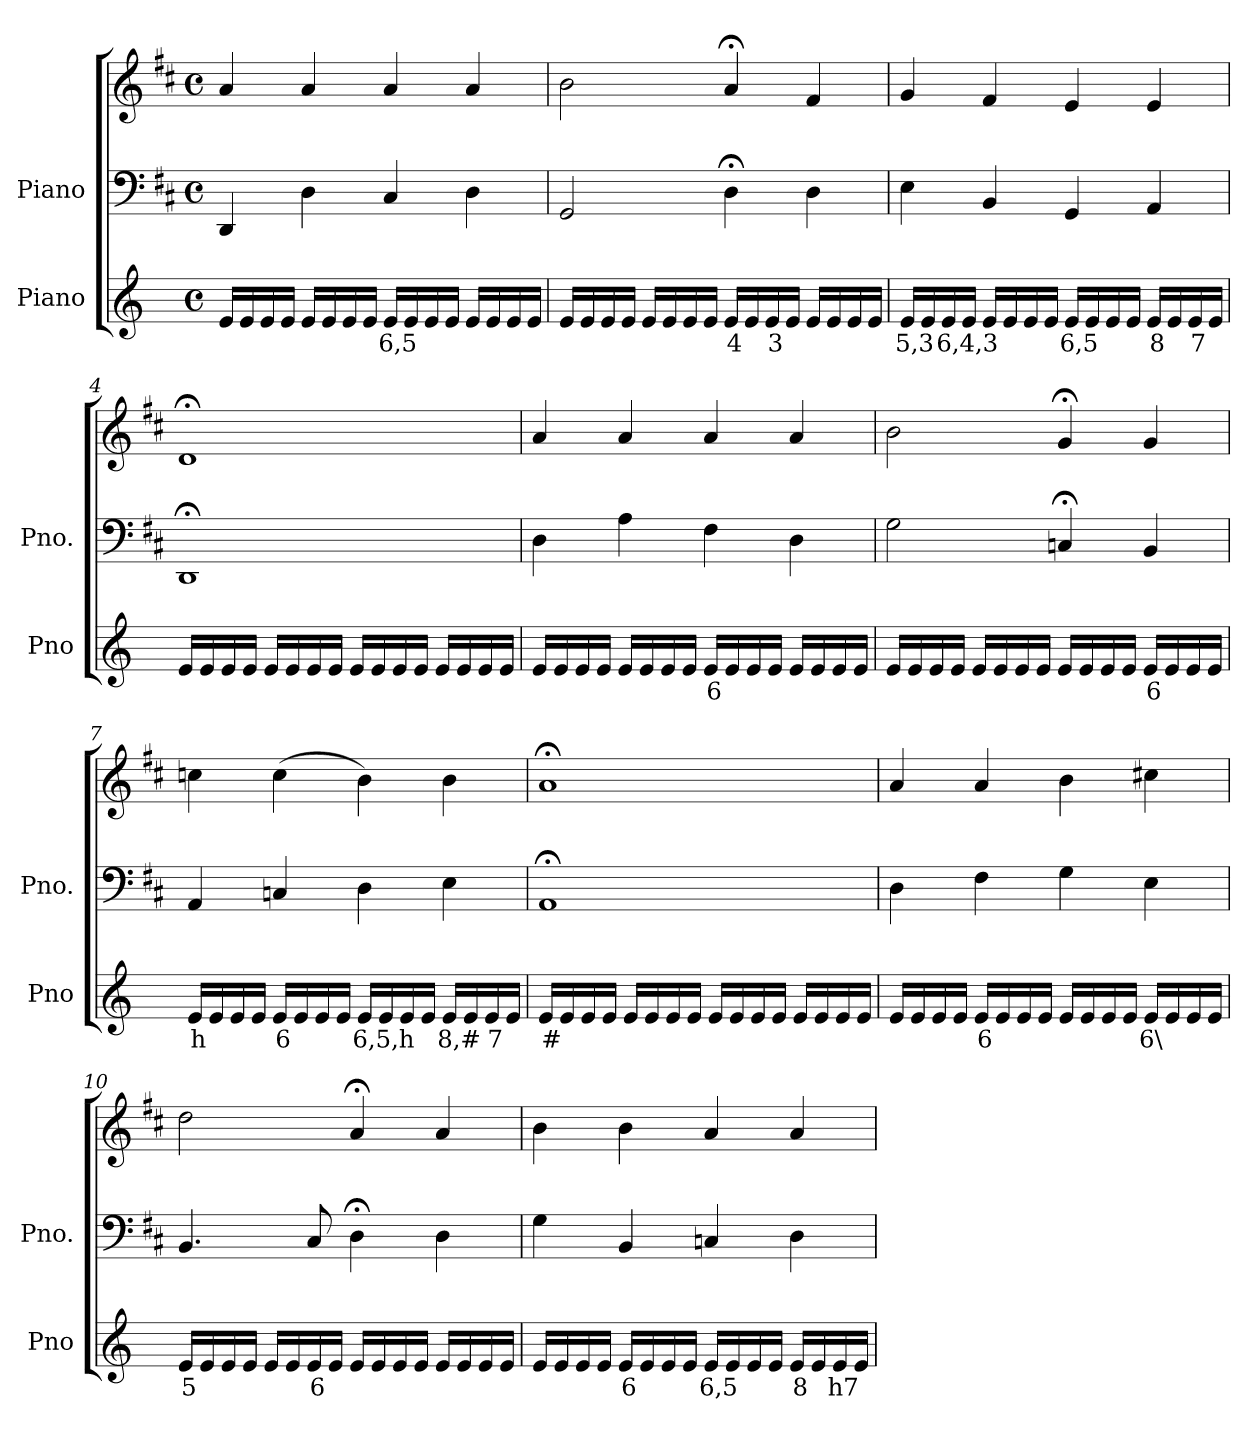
**kern	**text	**kern	**kern
*part2	*part2	*part1	*part1
*staff3	*staff3	*staff2	*staff1
*I"Piano	*	*I"Piano	*
*I'Pno	*	*I'Pno.	*
*clefG2	*	*clefF4	*clefG2
*k[]	*	*k[f#c#]	*k[f#c#]
*M4/4	*	*M4/4	*M4/4
*met(c)	*	*met(c)	*met(c)
=1	=1	=1	=1
16e/LL	.	4DD/	4a/
16e/	.	.	.
16e/	.	.	.
16e/JJ	.	.	.
16e/LL	.	4D\	4a/
16e/	.	.	.
16e/	.	.	.
16e/JJ	.	.	.
!	!LO:LY:b	!	!
16e/LL	6,5	4C#/	4a/
16e/	.	.	.
16e/	.	.	.
16e/JJ	.	.	.
16e/LL	.	4D\	4a/
16e/	.	.	.
16e/	.	.	.
16e/JJ	.	.	.
=2	=2	=2	=2
16e/LL	.	2GG/	2b\
16e/	.	.	.
16e/	.	.	.
16e/JJ	.	.	.
16e/LL	.	.	.
16e/	.	.	.
16e/	.	.	.
16e/JJ	.	.	.
!	!LO:LY:b	!	!
16e/LL	4	4D;<\	4a;</
16e/	.	.	.
!	!LO:LY:b	!	!
16e/	3	.	.
16e/JJ	.	.	.
16e/LL	.	4D\	4f#/
16e/	.	.	.
16e/	.	.	.
16e/JJ	.	.	.
=3	=3	=3	=3
!	!LO:LY:b	!	!
16e/LL	5,3	4E\	4g/
16e/	.	.	.
!	!LO:LY:b	!	!
16e/	6,4,3	.	.
16e/JJ	.	.	.
16e/LL	.	4BB/	4f#/
16e/	.	.	.
16e/	.	.	.
16e/JJ	.	.	.
!	!LO:LY:b	!	!
16e/LL	6,5	4GG/	4e/
16e/	.	.	.
16e/	.	.	.
16e/JJ	.	.	.
!	!LO:LY:b	!	!
16e/LL	8	4AA/	4e/
16e/	.	.	.
!	!LO:LY:b	!	!
16e/	7	.	.
16e/JJ	.	.	.
=4	=4	=4	=4
16e/LL	.	1DD;<	1d;<
16e/	.	.	.
16e/	.	.	.
16e/JJ	.	.	.
16e/LL	.	.	.
16e/	.	.	.
16e/	.	.	.
16e/JJ	.	.	.
16e/LL	.	.	.
16e/	.	.	.
16e/	.	.	.
16e/JJ	.	.	.
16e/LL	.	.	.
16e/	.	.	.
16e/	.	.	.
16e/JJ	.	.	.
=5	=5	=5	=5
16e/LL	.	4D\	4a/
16e/	.	.	.
16e/	.	.	.
16e/JJ	.	.	.
16e/LL	.	4A\	4a/
16e/	.	.	.
16e/	.	.	.
16e/JJ	.	.	.
!	!LO:LY:b	!	!
16e/LL	6	4F#\	4a/
16e/	.	.	.
16e/	.	.	.
16e/JJ	.	.	.
16e/LL	.	4D\	4a/
16e/	.	.	.
16e/	.	.	.
16e/JJ	.	.	.
=6	=6	=6	=6
16e/LL	.	2G\	2b\
16e/	.	.	.
16e/	.	.	.
16e/JJ	.	.	.
16e/LL	.	.	.
16e/	.	.	.
16e/	.	.	.
16e/JJ	.	.	.
16e/LL	.	4Cn;</	4g;</
16e/	.	.	.
16e/	.	.	.
16e/JJ	.	.	.
!	!LO:LY:b	!	!
16e/LL	6	4BB/	4g/
16e/	.	.	.
16e/	.	.	.
16e/JJ	.	.	.
=7	=7	=7	=7
!	!LO:LY:b	!	!
16e/LL	h	4AA/	4ccn\
16e/	.	.	.
16e/	.	.	.
16e/JJ	.	.	.
!	!LO:LY:b	!	!
16e/LL	6	4Cn/	(>4cc\
16e/	.	.	.
16e/	.	.	.
16e/JJ	.	.	.
!	!LO:LY:b	!	!
16e/LL	6,5,h	4D\	4b\)
16e/	.	.	.
16e/	.	.	.
16e/JJ	.	.	.
!	!LO:LY:b	!	!
16e/LL	8,#	4E\	4b\
16e/	.	.	.
!	!LO:LY:b	!	!
16e/	7	.	.
16e/JJ	.	.	.
=8	=8	=8	=8
!	!LO:LY:b	!	!
16e/LL	#	1AA;<	1a;<
16e/	.	.	.
16e/	.	.	.
16e/JJ	.	.	.
16e/LL	.	.	.
16e/	.	.	.
16e/	.	.	.
16e/JJ	.	.	.
16e/LL	.	.	.
16e/	.	.	.
16e/	.	.	.
16e/JJ	.	.	.
16e/LL	.	.	.
16e/	.	.	.
16e/	.	.	.
16e/JJ	.	.	.
=9	=9	=9	=9
16e/LL	.	4D\	4a/
16e/	.	.	.
16e/	.	.	.
16e/JJ	.	.	.
!	!LO:LY:b	!	!
16e/LL	6	4F#\	4a/
16e/	.	.	.
16e/	.	.	.
16e/JJ	.	.	.
16e/LL	.	4G\	4b\
16e/	.	.	.
16e/	.	.	.
16e/JJ	.	.	.
!	!LO:LY:b	!	!
16e/LL	6\	4E\	4cc#X\
16e/	.	.	.
16e/	.	.	.
16e/JJ	.	.	.
=10	=10	=10	=10
!	!LO:LY:b	!	!
16e/LL	5	4.BB/	2dd\
16e/	.	.	.
16e/	.	.	.
16e/JJ	.	.	.
16e/LL	.	.	.
16e/	.	.	.
!	!LO:LY:b	!	!
16e/	6	8C#/	.
16e/JJ	.	.	.
16e/LL	.	4D;<\	4a;</
16e/	.	.	.
16e/	.	.	.
16e/JJ	.	.	.
16e/LL	.	4D\	4a/
16e/	.	.	.
16e/	.	.	.
16e/JJ	.	.	.
=11	=11	=11	=11
16e/LL	.	4G\	4b\
16e/	.	.	.
16e/	.	.	.
16e/JJ	.	.	.
!	!LO:LY:b	!	!
16e/LL	6	4BB/	4b\
16e/	.	.	.
16e/	.	.	.
16e/JJ	.	.	.
!	!LO:LY:b	!	!
16e/LL	6,5	4Cn/	4a/
16e/	.	.	.
16e/	.	.	.
16e/JJ	.	.	.
!	!LO:LY:b	!	!
16e/LL	8	4D\	4a/
16e/	.	.	.
!	!LO:LY:b	!	!
16e/	h7	.	.
16e/JJ	.	.	.
=	=	=	=
*-	*-	*-	*-
